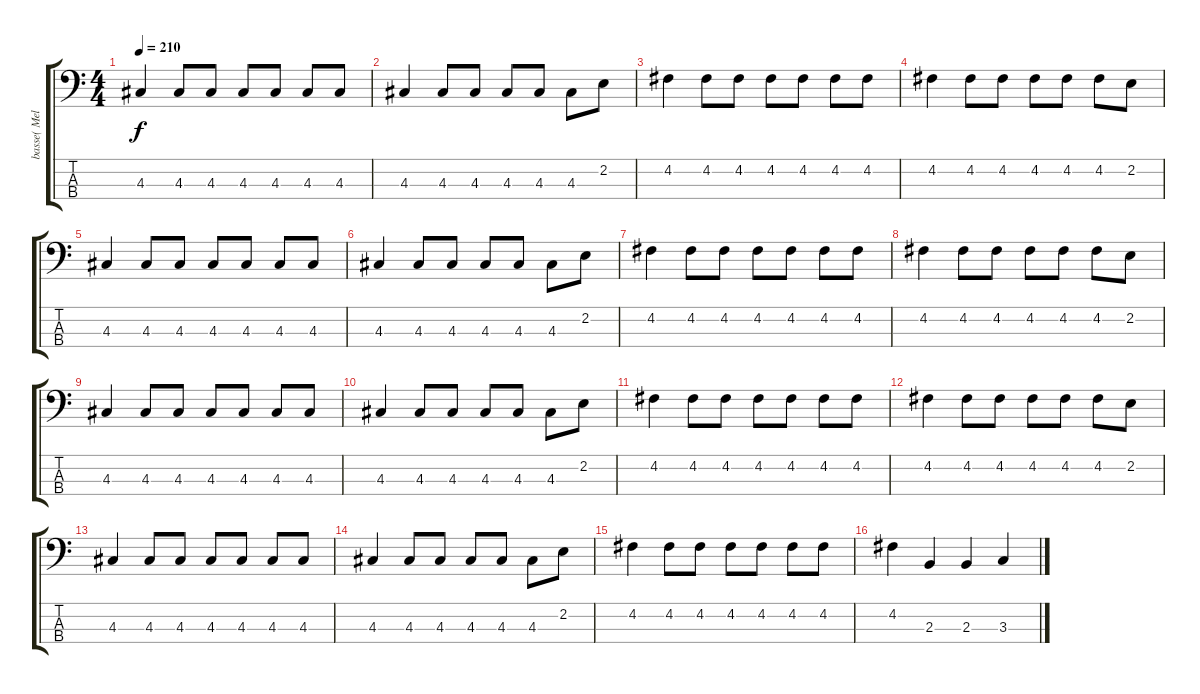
\track ("basse( Mel Ellis )" "basse( Mel") {instrument electricbasspick}
\staff {score tabs}
\tuning (G2 D2 A1 E1) {hide}
\ts (4 4)
\tempo 210
\clef f4
\ks c
4.3.4{dy f} 4.3.8 4.3.8 4.3.8 4.3.8 4.3.8 4.3.8 |
4.3.4 4.3.8 4.3.8 4.3.8 4.3.8 4.3.8 2.2.8 |
4.2.4 4.2.8 4.2.8 4.2.8 4.2.8 4.2.8 4.2.8 |
4.2.4 4.2.8 4.2.8 4.2.8 4.2.8 4.2.8 2.2.8 |
4.3.4 4.3.8 4.3.8 4.3.8 4.3.8 4.3.8 4.3.8 |
4.3.4 4.3.8 4.3.8 4.3.8 4.3.8 4.3.8 2.2.8 |
4.2.4 4.2.8 4.2.8 4.2.8 4.2.8 4.2.8 4.2.8 |
4.2.4 4.2.8 4.2.8 4.2.8 4.2.8 4.2.8 2.2.8 |
4.3.4 4.3.8 4.3.8 4.3.8 4.3.8 4.3.8 4.3.8 |
4.3.4 4.3.8 4.3.8 4.3.8 4.3.8 4.3.8 2.2.8 |
4.2.4 4.2.8 4.2.8 4.2.8 4.2.8 4.2.8 4.2.8 |
4.2.4 4.2.8 4.2.8 4.2.8 4.2.8 4.2.8 2.2.8 |
4.3.4 4.3.8 4.3.8 4.3.8 4.3.8 4.3.8 4.3.8 |
4.3.4 4.3.8 4.3.8 4.3.8 4.3.8 4.3.8 2.2.8 |
4.2.4 4.2.8 4.2.8 4.2.8 4.2.8 4.2.8 4.2.8 |
4.2.4 2.3.4 2.3.4 3.3.4
